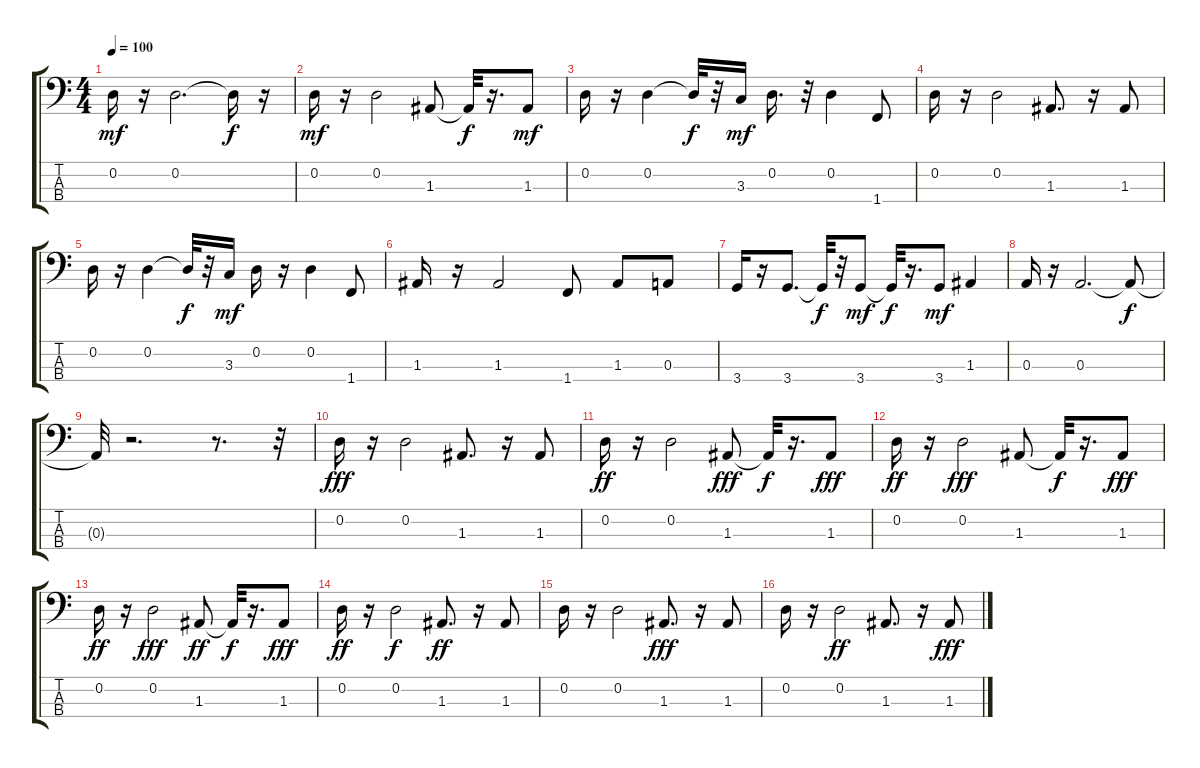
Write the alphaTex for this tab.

\track "" {instrument electricbassfinger}
\staff {score tabs}
\tuning (G2 D2 A1 E1) {hide}
\ts (4 4)
\tempo 100
\clef f4
\ks c
0.2.16{dy mf} r.16 0.2.2{d} 0.2{t}.16{dy f} r.16 |
0.2.16{dy mf} r.16 0.2.2 1.3.8 1.3{t}.32{dy f} r.16{d} 1.3.8{dy mf} |
0.2.16 r.16 0.2.4 0.2{t}.32{dy f} r.32 3.3.16{dy mf} 0.2.16{d} r.32 0.2.4 1.4.8 |
0.2.16 r.16 0.2.2 1.3.8{d} r.16 1.3.8 |
0.2.16 r.16 0.2.4 0.2{t}.32{dy f} r.32 3.3.16{dy mf} 0.2.16 r.16 0.2.4 1.4.8 |
1.3.16 r.16 1.3.2 1.4.8 1.3.8 0.3.8 |
3.4.16 r.16 3.4.8{d} 3.4{t}.32{dy f} r.32 3.4.8{dy mf} 3.4{t}.32{dy f} r.16{d} 3.4.8{dy mf} 1.3.4 |
0.3.16 r.16 0.3.2{d} 0.3{t}.8{dy f} |
0.3{t}.32 r.2{d} r.8{d} r.32 |
0.2.16{dy fff} r.16 0.2.2 1.3.8{d} r.16 1.3.8 |
0.2.16{dy ff} r.16 0.2.2 1.3.8{dy fff} 1.3{t}.32{dy f} r.16{d} 1.3.8{dy fff} |
0.2.16{dy ff} r.16 0.2.2{dy fff} 1.3.8 1.3{t}.32{dy f} r.16{d} 1.3.8{dy fff} |
0.2.16{dy ff} r.16 0.2.2{dy fff} 1.3.8{dy ff} 1.3{t}.32{dy f} r.16{d} 1.3.8{dy fff} |
0.2.16{dy ff} r.16 0.2.2{dy f} 1.3.8{d dy ff} r.16 1.3.8 |
0.2.16 r.16 0.2.2 1.3.8{d dy fff} r.16 1.3.8 |
0.2.16 r.16 0.2.2{dy ff} 1.3.8{d} r.16 1.3.8{dy fff}
